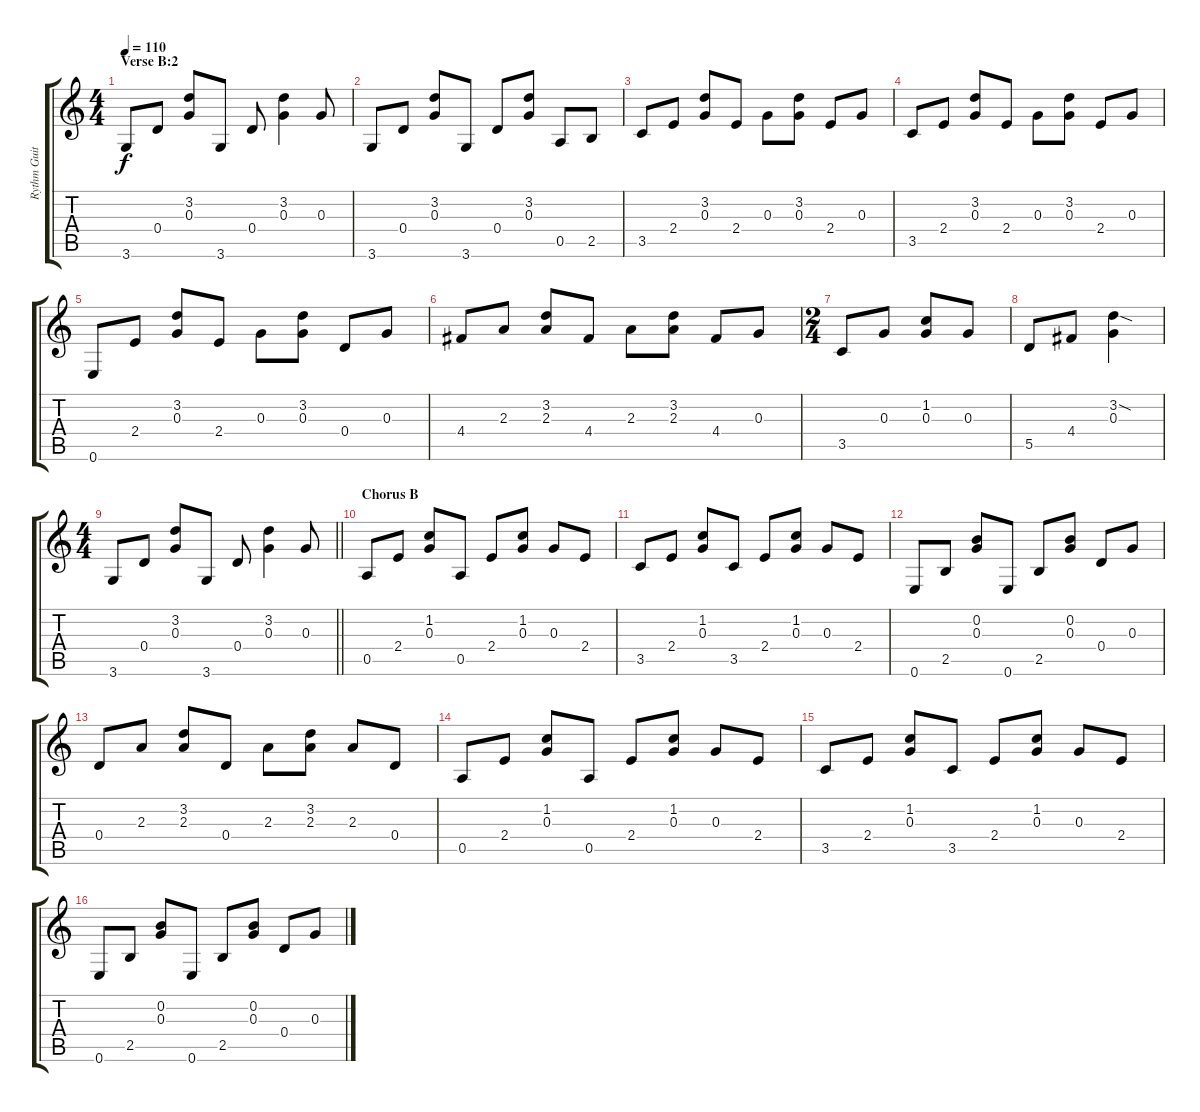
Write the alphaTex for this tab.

\track ("Rythm Guitar" "Rythm Guit") {instrument acousticguitarsteel}
\staff {score tabs}
\tuning (E4 B3 G3 D3 A2 E2) {hide}
\ts (4 4)
\section ("" "Verse B:2")
\tempo 110
\clef g2
\ks c
3.6.8{dy f} 0.4.8 (3.2 0.3).8 3.6.8 0.4.8 (3.2 0.3).4 0.3.8 |
3.6.8 0.4.8 (3.2 0.3).8 3.6.8 0.4.8 (3.2 0.3).8 0.5.8 2.5.8 |
3.5.8 2.4.8 (3.2 0.3).8 2.4.8 0.3.8 (3.2 0.3).8 2.4.8 0.3.8 |
3.5.8 2.4.8 (3.2 0.3).8 2.4.8 0.3.8 (3.2 0.3).8 2.4.8 0.3.8 |
0.6.8 2.4.8 (3.2 0.3).8 2.4.8 0.3.8 (3.2 0.3).8 0.4.8 0.3.8 |
4.4.8 2.3.8 (3.2 2.3).8 4.4.8 2.3.8 (3.2 2.3).8 4.4.8 0.3.8 |
\ts (2 4)
3.5.8 0.3.8 (1.2 0.3).8 0.3.8 |
5.5.8 4.4.8 (3.2{sod} 0.3).4 |
\ts (4 4)
\barLineRight lightlight
3.6.8 0.4.8 (3.2 0.3).8 3.6.8 0.4.8 (3.2 0.3).4 0.3.8 |
\section ("" "Chorus B")
0.5.8 2.4.8 (1.2 0.3).8 0.5.8 2.4.8 (1.2 0.3).8 0.3.8 2.4.8 |
3.5.8 2.4.8 (1.2 0.3).8 3.5.8 2.4.8 (1.2 0.3).8 0.3.8 2.4.8 |
0.6.8 2.5.8 (0.2 0.3).8 0.6.8 2.5.8 (0.2 0.3).8 0.4.8 0.3.8 |
0.4.8 2.3.8 (3.2 2.3).8 0.4.8 2.3.8 (3.2 2.3).8 2.3.8 0.4.8 |
0.5.8 2.4.8 (1.2 0.3).8 0.5.8 2.4.8 (1.2 0.3).8 0.3.8 2.4.8 |
3.5.8 2.4.8 (1.2 0.3).8 3.5.8 2.4.8 (1.2 0.3).8 0.3.8 2.4.8 |
0.6.8 2.5.8 (0.2 0.3).8 0.6.8 2.5.8 (0.2 0.3).8 0.4.8 0.3.8
